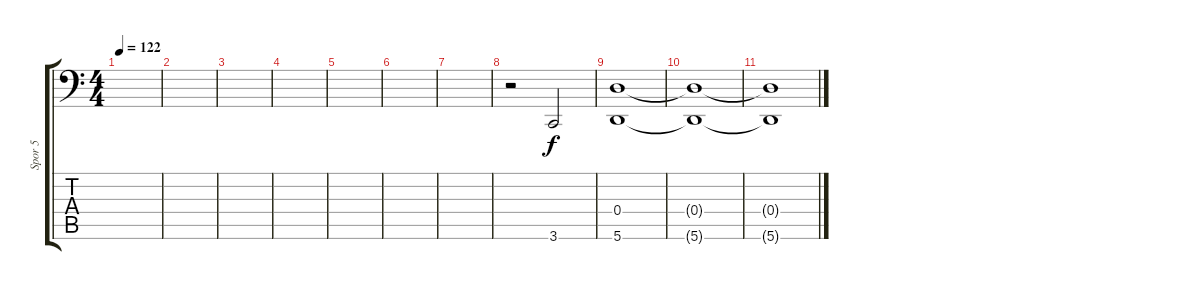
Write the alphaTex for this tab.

\track ("Spor 5" "Spor 5") {instrument stringensemble1}
\staff {score tabs}
\tuning (E4 B3 G3 D3 A2 A1) {hide}
\ts (4 4)
\tempo 122
\clef f4
\ks c
|
|
|
|
|
|
|
r.2 3.6.2 |
(0.4 5.6).1 |
(0.4{t} 5.6{t}).1 |
(0.4{t} 5.6{t}).1
